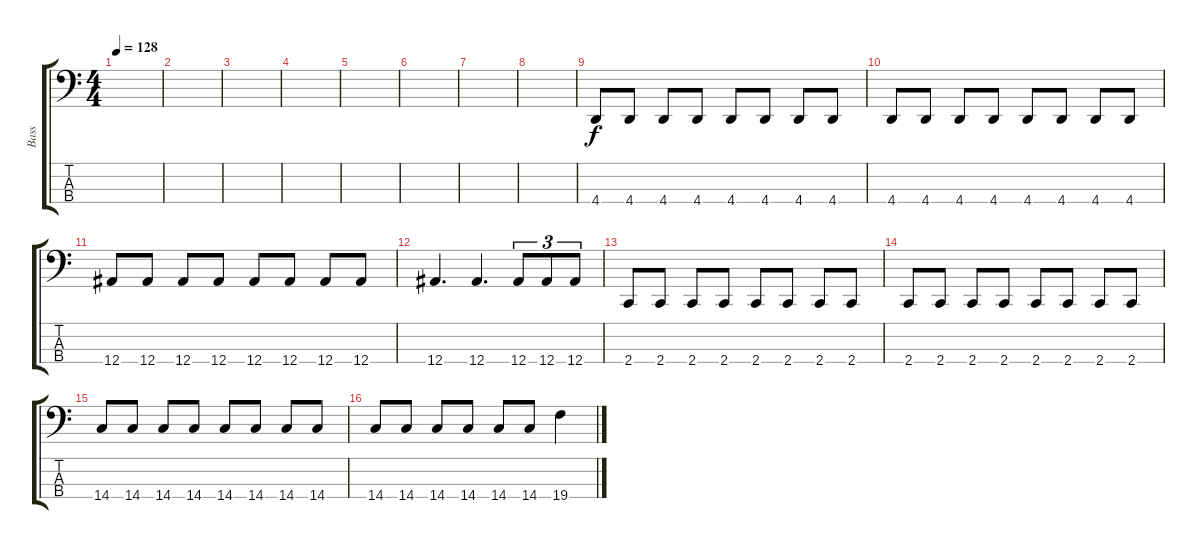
\track ("Bass" "Bass") {solo instrument electricbasspick}
\staff {score tabs}
\tuning (Eb2 Bb1 F1 Bb0) {hide}
\ts (4 4)
\tempo 128
\clef f4
\ks c
|
|
|
|
|
|
|
|
4.4.8 4.4.8 4.4.8 4.4.8 4.4.8 4.4.8 4.4.8 4.4.8 |
4.4.8 4.4.8 4.4.8 4.4.8 4.4.8 4.4.8 4.4.8 4.4.8 |
12.4.8 12.4.8 12.4.8 12.4.8 12.4.8 12.4.8 12.4.8 12.4.8 |
12.4.4{d} 12.4.4{d} 12.4.8{tu (3 2)} 12.4.8{tu (3 2)} 12.4.8{tu (3 2)} |
2.4.8 2.4.8 2.4.8 2.4.8 2.4.8 2.4.8 2.4.8 2.4.8 |
2.4.8 2.4.8 2.4.8 2.4.8 2.4.8 2.4.8 2.4.8 2.4.8 |
14.4.8 14.4.8 14.4.8 14.4.8 14.4.8 14.4.8 14.4.8 14.4.8 |
14.4.8 14.4.8 14.4.8 14.4.8 14.4.8 14.4.8 19.4{ss}.4
